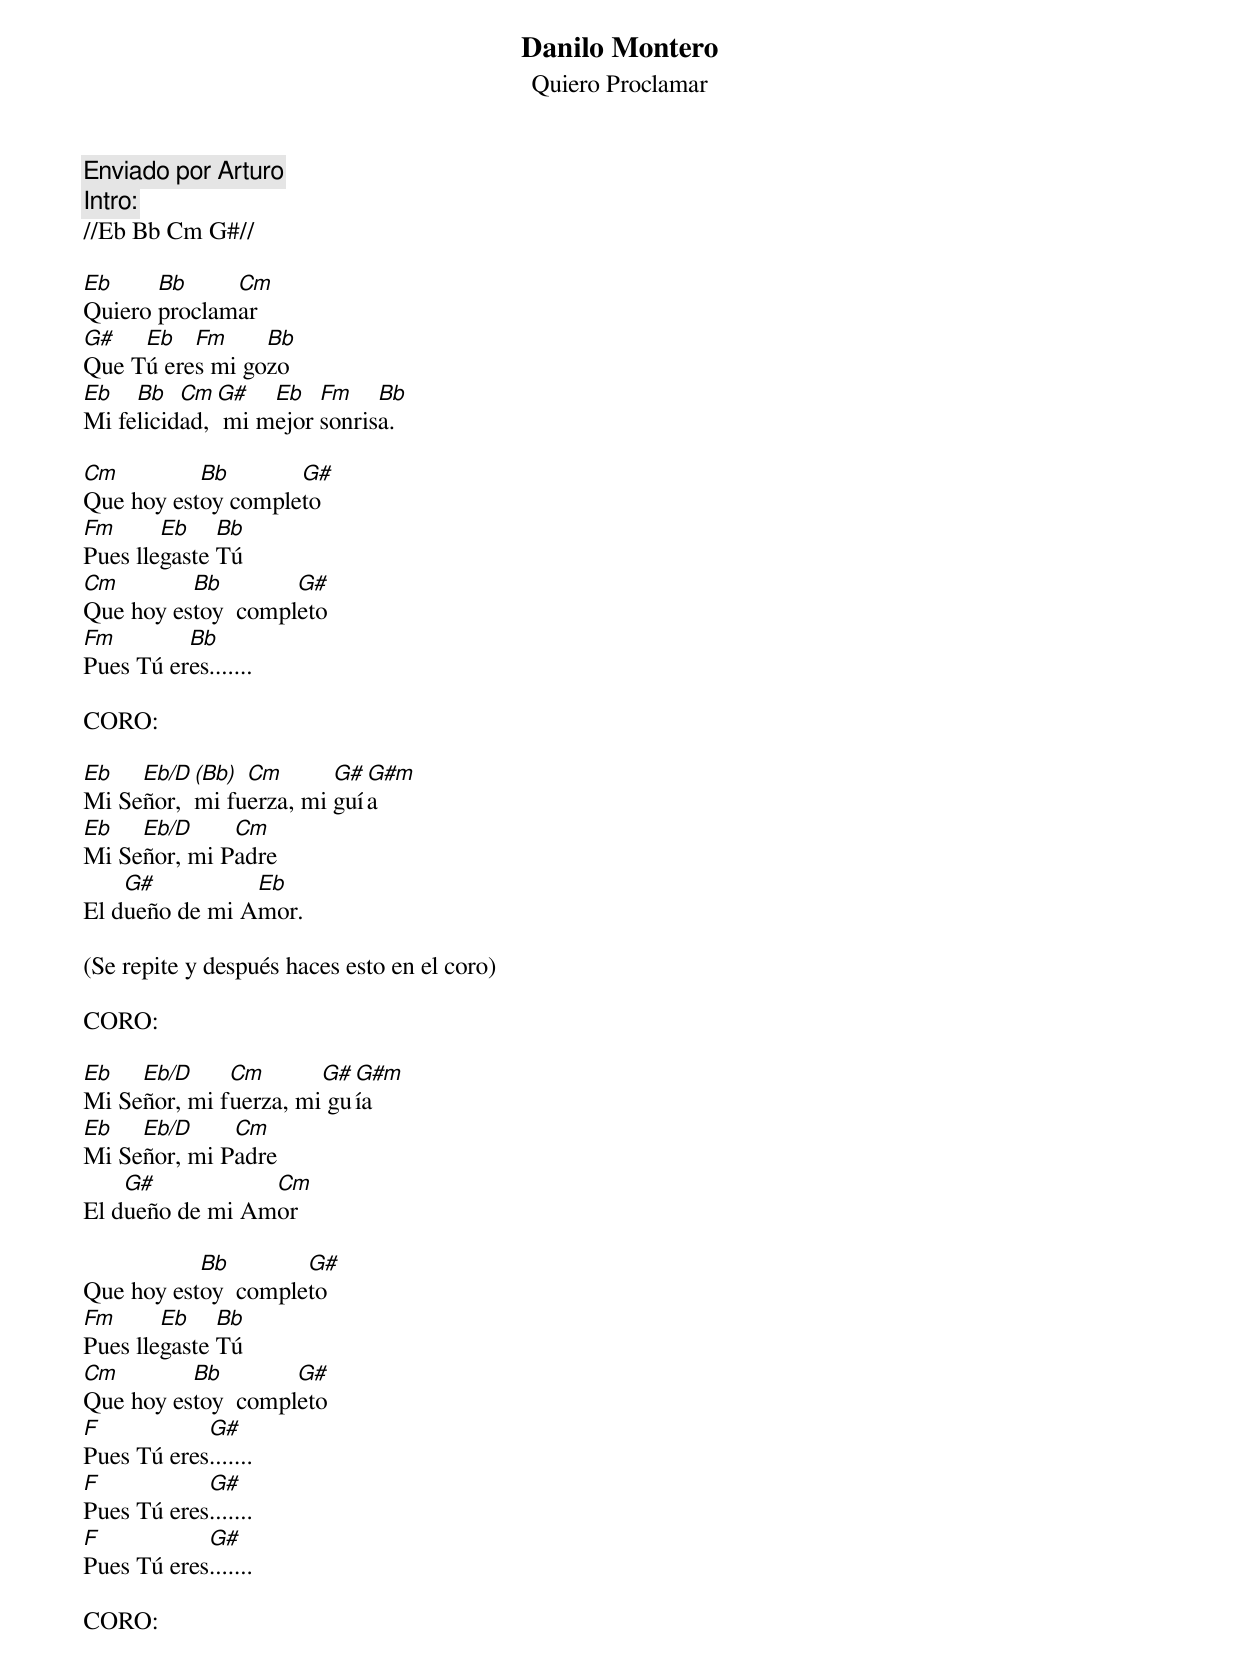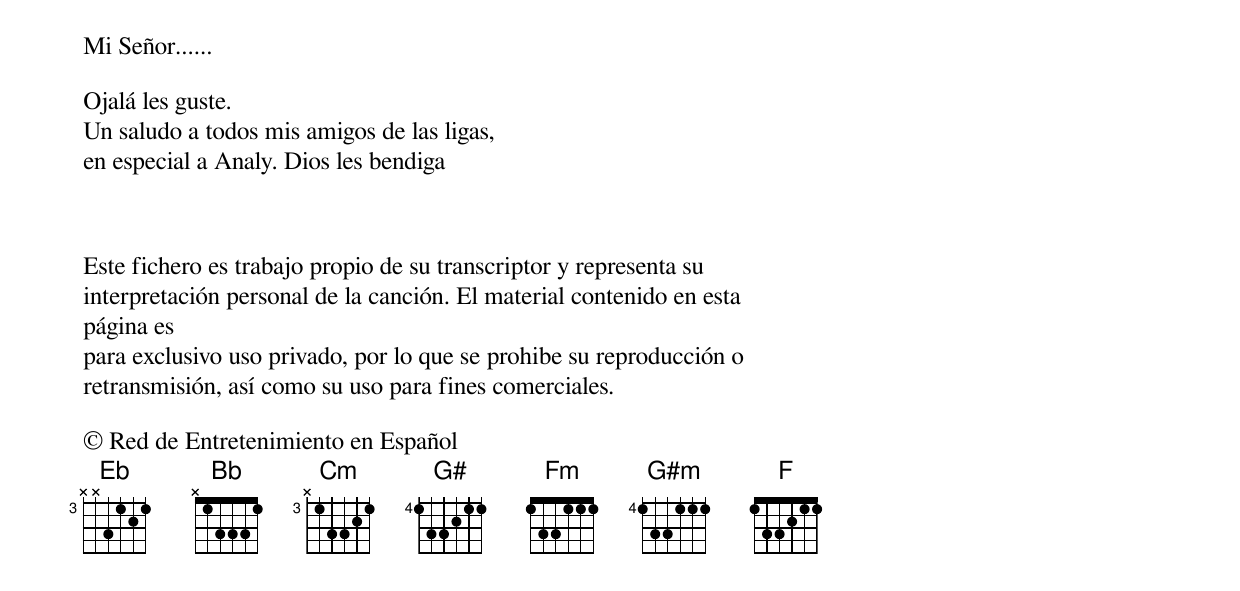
Danilo Montero
Quiero Proclamar
	Enviado por Arturo
Intro:
//Eb Bb Cm G#//

Eb     Bb     Cm
Quiero proclamar
G#   Eb   Fm     Bb
Que Tú eres mi gozo
Eb   Bb   Cm  G#   Eb   Fm    Bb
Mi felicidad,  mi mejor sonrisa.

Cm         Bb       G#
Que hoy estoy completo
Fm      Eb    Bb
Pues llegaste Tú
Cm        Bb        G#
Que hoy estoy  completo
Fm        Bb
Pues Tú eres.......

CORO:

Eb   Eb/D (Bb) Cm       G# G#m
Mi Señor, mi fuerza, mi guía
Eb   Eb/D     Cm
Mi Señor, mi Padre
    G#          Eb
El dueño de mi Amor.

(Se repite y después haces esto en el coro)

CORO:

Eb   Eb/D     Cm       G# G#m
Mi Señor, mi fuerza, mi guía
Eb   Eb/D     Cm
Mi Señor, mi Padre
    G#           Cm
El dueño de mi Amor

           Bb        G#
Que hoy estoy  completo
Fm      Eb    Bb
Pues llegaste Tú
Cm        Bb        G#
Que hoy estoy  completo
F           G#
Pues Tú eres.......
F           G#
Pues Tú eres.......
F           G#
Pues Tú eres.......

CORO:

Mi Señor......

Ojalá les guste.
Un saludo a todos mis amigos de las ligas,
en especial a Analy. Dios les bendiga



Este fichero es trabajo propio de su transcriptor y representa su
interpretación personal de la canción. El material contenido en esta
página es
para exclusivo uso privado, por lo que se prohibe su reproducción o
retransmisión, así como su uso para fines comerciales.

© Red de Entretenimiento en Español
